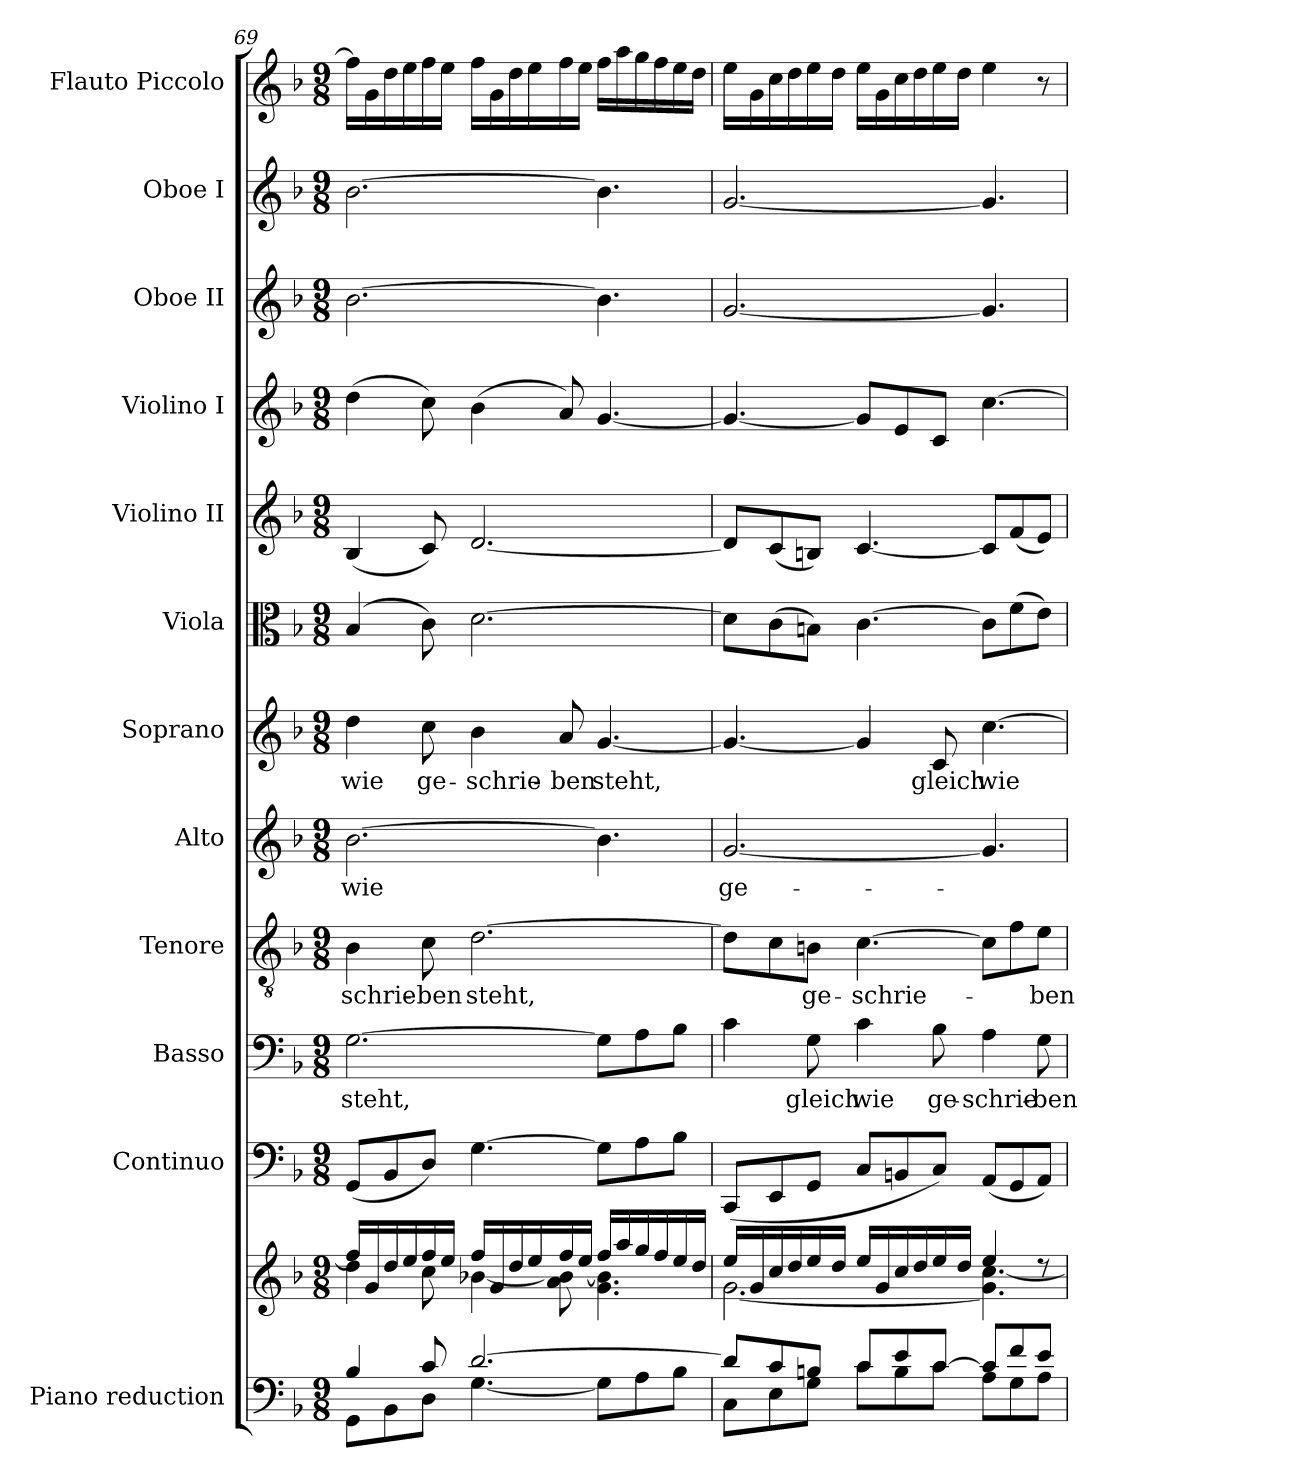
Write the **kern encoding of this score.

**kern	**kern	**kern	**kern	**text	**kern	**text	**kern	**text	**kern	**text	**kern	**kern	**kern	**kern	**kern	**kern
*part12	*part12	*part11	*part10	*part10	*part9	*part9	*part8	*part8	*part7	*part7	*part6	*part5	*part4	*part3	*part2	*part1
*staff13	*staff12	*staff11	*staff10	*staff10	*staff9	*staff9	*staff8	*staff8	*staff7	*staff7	*staff6	*staff5	*staff4	*staff3	*staff2	*staff1
*I"Piano reduction	*	*I"Continuo	*I"Basso	*	*I"Tenore	*	*I"Alto	*	*I"Soprano	*	*I"Viola	*I"Violino II	*I"Violino I	*I"Oboe II	*I"Oboe I	*I"Flauto Piccolo
*I'Pno	*	*	*	*	*	*	*	*	*	*	*	*	*	*I'Ob	*I'Ob	*I'Picc
!!LO:PB:g=z
*clefF4	*clefG2	*clefF4	*clefF4	*	*clefGv2	*	*clefG2	*	*clefG2	*	*clefC3	*clefG2	*clefG2	*clefG2	*clefG2	*clefG2
*	*	*	*	*	*	*	*	*	*	*	*	*	*	*	*	*ITrd-7c-12
*k[b-]	*k[b-]	*k[b-]	*k[b-]	*	*k[b-]	*	*k[b-]	*	*k[b-]	*	*k[b-]	*k[b-]	*k[b-]	*k[b-]	*k[b-]	*k[b-]
*M9/8	*M9/8	*M9/8	*M9/8	*	*M9/8	*	*M9/8	*	*M9/8	*	*M9/8	*M9/8	*M9/8	*M9/8	*M9/8	*M9/8
=69	=69	=69	=69	=69	=69	=69	=69	=69	=69	=69	=69	=69	=69	=69	=69	=69
*^	*^	*	*	*	*	*	*	*	*	*	*	*	*	*	*	*
!	!	!	!	!	!	!LO:LY:b	!	!LO:LY:b	!	!LO:LY:b	!	!LO:LY:b	!	!	!	!	!	!
4B-/	8GG\L	16ff/LL]	4dd\	(<8GG/L	[2.G\	steht,	4B-\	-schrie-	[2.b-\	wie	4dd\	wie	(>4B-/	(<4B-/	(>4dd\	[2.b-\	[2.b-\	16fff\LL]
.	.	16g/	.	.	.	.	.	.	.	.	.	.	.	.	.	.	.	16gg\
.	8BB-\	16dd/	.	8BB-/	.	.	.	.	.	.	.	.	.	.	.	.	.	16ddd\
.	.	16ee/	.	.	.	.	.	.	.	.	.	.	.	.	.	.	.	16eee\
!	!	!	!	!	!	!	!	!LO:LY:b	!	!	!	!LO:LY:b	!	!	!	!	!	!
8c/	8D\J	16ff/	8cc\	8D/J)	.	.	8c\	-ben	.	.	8cc\	ge-	8c\)	8c/)	8cc\)	.	.	16fff\
.	.	16ee/JJ	.	.	.	.	.	.	.	.	.	.	.	.	.	.	.	16eee\JJ
!	!	!	!	!	!	!	!	!LO:LY:b	!	!	!	!LO:LY:b	!	!	!	!	!	!
[2.d/	[4.G\	16ff/LL	[4b-X\	[4.G\	.	.	[2.d\	steht,	.	.	4b-\	-schrie-	[2.d\	[2.d/	(>4b-\	.	.	16fff\LL
.	.	16g/	.	.	.	.	.	.	.	.	.	.	.	.	.	.	.	16gg\
.	.	16dd/	.	.	.	.	.	.	.	.	.	.	.	.	.	.	.	16ddd\
.	.	16ee/	.	.	.	.	.	.	.	.	.	.	.	.	.	.	.	16eee\
!	!	!	!	!	!	!	!	!	!	!	!	!LO:LY:b	!	!	!	!	!	!
.	.	16ff/	8a\ 8b-\_	.	.	.	.	.	.	.	8a/	-ben	.	.	8a/)	.	.	16fff\
.	.	16ee/JJ	.	.	.	.	.	.	.	.	.	.	.	.	.	.	.	16eee\JJ
!	!	!	!	!	!	!	!	!	!	!	!	!LO:LY:b	!	!	!	!	!	!
.	8G\L]	16ff/LL	4.g\ 4.b-\]	8G\L]	8G\L]	.	.	.	4.b-\]	.	[4.g/	steht,	.	.	[4.g/	4.b-\]	4.b-\]	16fff\LL
.	.	16aa/	.	.	.	.	.	.	.	.	.	.	.	.	.	.	.	16aaa\
.	8A\	16gg/	.	8A\	8A\	.	.	.	.	.	.	.	.	.	.	.	.	16ggg\
.	.	16ff/	.	.	.	.	.	.	.	.	.	.	.	.	.	.	.	16fff\
.	8B-\J	16ee/	.	8B-\J	8B-\J	.	.	.	.	.	.	.	.	.	.	.	.	16eee\
.	.	16dd/JJ	.	.	.	.	.	.	.	.	.	.	.	.	.	.	.	16ddd\JJ
=70	=70	=70	=70	=70	=70	=70	=70	=70	=70	=70	=70	=70	=70	=70	=70	=70	=70	=70
!	!	!	!	!	!	!	!	!	!	!LO:LY:b	!	!	!	!	!	!	!	!
8d/L]	8C\L	16ee/LL	[2.g\	(<8CC/L	4c\	.	8d\L]	.	[2.g/	ge-	4.g/_	.	8d\L]	8d/L]	4.g/_	[2.g/	[2.g/	16eee\LL
.	.	16g/	.	.	.	.	.	.	.	.	.	.	.	.	.	.	.	16gg\
8c/	8E\	16cc/	.	8EE/	.	.	8c\	.	.	.	.	.	(>8c\	(<8c/	.	.	.	16ccc\
.	.	16dd/	.	.	.	.	.	.	.	.	.	.	.	.	.	.	.	16ddd\
!	!	!	!	!	!	!LO:LY:b	!	!LO:LY:b	!	!	!	!	!	!	!	!	!	!
8Bn/J	8G\J	16ee/	.	8GG/J	8G\	gleich	8Bn\J	ge-	.	.	.	.	8Bn\J)	8Bn/J)	.	.	.	16eee\
.	.	16dd/JJ	.	.	.	.	.	.	.	.	.	.	.	.	.	.	.	16ddd\JJ
!	!	!	!	!	!	!LO:LY:b	!	!LO:LY:b	!	!	!	!	!	!	!	!	!	!
8c/L	8c\L	16ee/LL	.	8C/L	4c\	wie	[4.c\	-schrie-	.	.	4g/]	.	[4.c\	[4.c/	8g/L]	.	.	16eee\LL
.	.	16g/	.	.	.	.	.	.	.	.	.	.	.	.	.	.	.	16gg\
8e/	8B\	16cc/	.	8BBn/	.	.	.	.	.	.	.	.	.	.	8e/	.	.	16ccc\
.	.	16dd/	.	.	.	.	.	.	.	.	.	.	.	.	.	.	.	16ddd\
!	!	!	!	!	!	!LO:LY:b	!	!	!	!	!	!LO:LY:b	!	!	!	!	!	!
[8c/J	8c\J	16ee/	.	8C/J)	8B-\	ge-	.	.	.	.	8c/	gleich	.	.	8c/J	.	.	16eee\
.	.	16dd/JJ	.	.	.	.	.	.	.	.	.	.	.	.	.	.	.	16ddd\JJ
!	!	!	!	!	!	!LO:LY:b	!	!	!	!	!	!LO:LY:b	!	!	!	!	!	!
8c/L]	8A\L	4ee/	4.g\] [4.cc\	(<8AA/L	4A\	-schrie-	8c\L]	.	4.g/]	.	[4.cc\	wie	8c\L]	8c/L]	[4.cc\	4.g/]	4.g/]	4eee\
8f/	8G\	.	.	8GG/	.	.	8f\	.	.	.	.	.	(>8f\	(<8f/	.	.	.	.
!	!	!	!	!	!	!LO:LY:b	!	!LO:LY:b	!	!	!	!	!	!	!	!	!	!
8e/J	8A\J	8rdd	.	8AA/J)	8G\	-ben	8e\J	-ben	.	.	.	.	8e\J)	8e/J)	.	.	.	8r
*v	*v	*	*	*	*	*	*	*	*	*	*	*	*	*	*	*	*	*
*	*v	*v	*	*	*	*	*	*	*	*	*	*	*	*	*	*	*
=	=	=	=	=	=	=	=	=	=	=	=	=	=	=	=	=
*-	*-	*-	*-	*-	*-	*-	*-	*-	*-	*-	*-	*-	*-	*-	*-	*-
